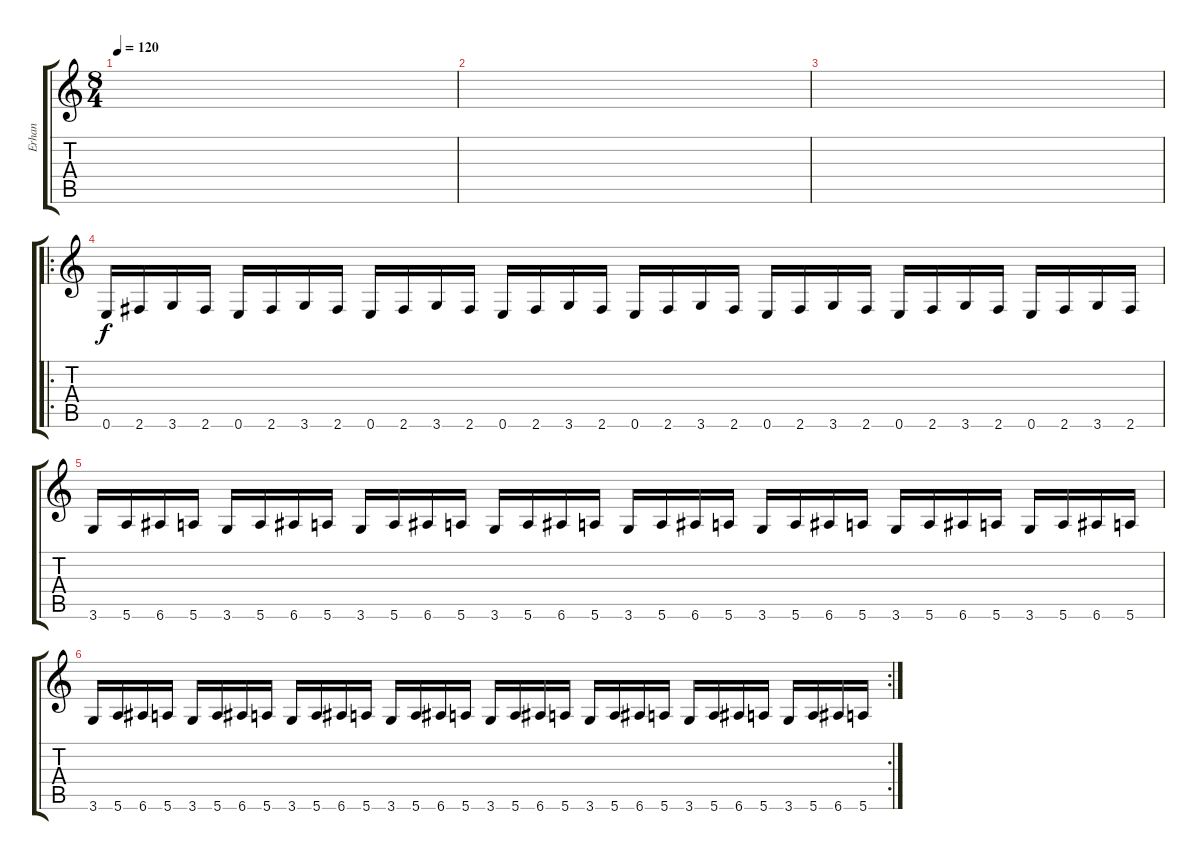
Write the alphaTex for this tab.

\track ("Erhan" "Erhan") {instrument acousticguitarnylon}
\staff {score tabs}
\tuning (E4 B3 G3 D3 A2 E2) {hide}
\ts (8 4)
\tempo 120
\clef g2
\ks c
|
|
|
\ro
0.6.16{instrument acousticguitarnylon} 2.6.16 3.6.16 2.6.16 0.6.16 2.6.16 3.6.16 2.6.16 0.6.16 2.6.16 3.6.16 2.6.16 0.6.16 2.6.16 3.6.16 2.6.16 0.6.16 2.6.16 3.6.16 2.6.16 0.6.16 2.6.16 3.6.16 2.6.16 0.6.16 2.6.16 3.6.16 2.6.16 0.6.16 2.6.16 3.6.16 2.6.16 |
3.6.16 5.6.16 6.6.16 5.6.16 3.6.16 5.6.16 6.6.16 5.6.16 3.6.16 5.6.16 6.6.16 5.6.16 3.6.16 5.6.16 6.6.16 5.6.16 3.6.16 5.6.16 6.6.16 5.6.16 3.6.16 5.6.16 6.6.16 5.6.16 3.6.16 5.6.16 6.6.16 5.6.16 3.6.16 5.6.16 6.6.16 5.6.16 |
\rc 2
3.6.16 5.6.16 6.6.16 5.6.16 3.6.16 5.6.16 6.6.16 5.6.16 3.6.16 5.6.16 6.6.16 5.6.16 3.6.16 5.6.16 6.6.16 5.6.16 3.6.16 5.6.16 6.6.16 5.6.16 3.6.16 5.6.16 6.6.16 5.6.16 3.6.16 5.6.16 6.6.16 5.6.16 3.6.16 5.6.16 6.6.16 5.6.16
